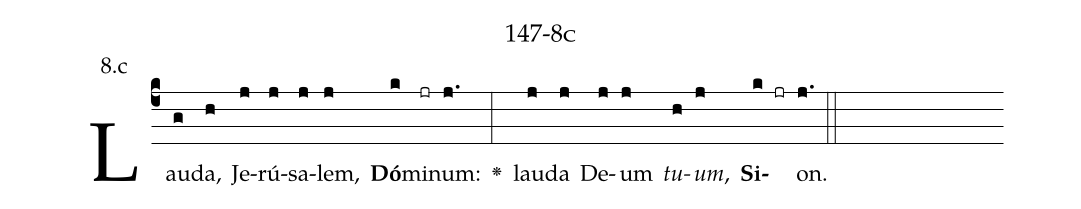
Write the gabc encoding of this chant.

name: 147-8c;
annotation: 8.c;
%%
(c4)Lau(g)da,(h) Je(j)rú(j)sa(j)lem,(j) <b>Dó</b>(k)mi(jr)num:(j.) <v>\greheightstar</v>(:) lau(j)da(j) De(j)um(j) <i>tu</i>(h)<i>um</i>,(j) <b>Si</b>(k jr)on.(j.) (::)


%E(j) u(j) o(h) u(j) a(k) e.(j.) (::)
